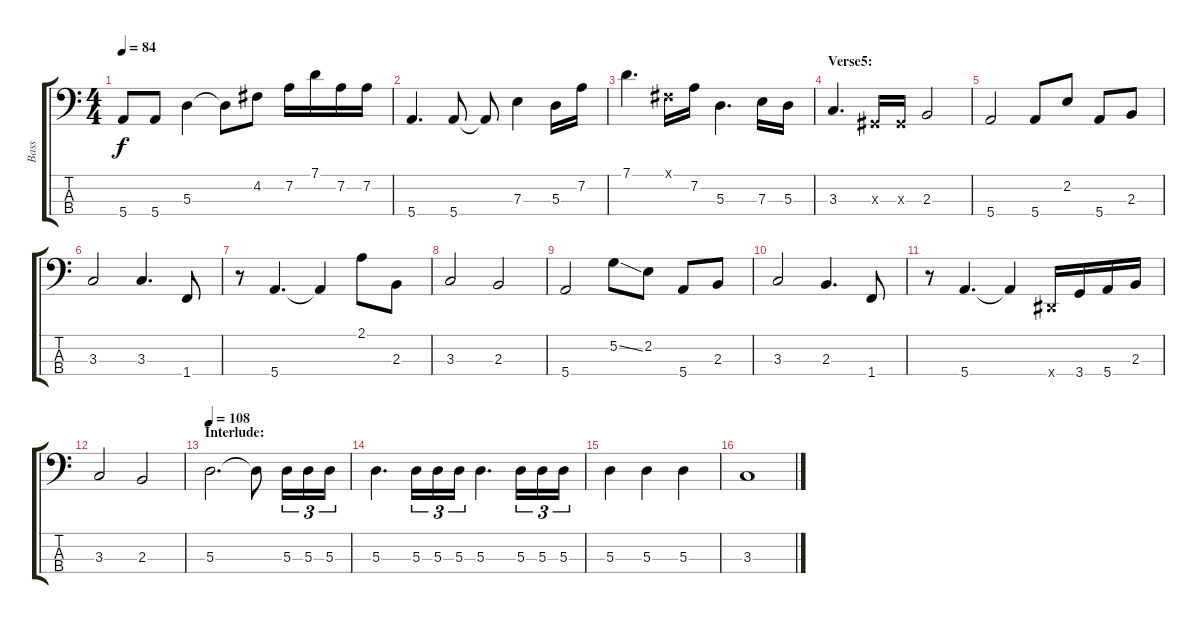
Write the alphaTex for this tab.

\track ("Bass" "Bass") {instrument electricbassfinger}
\staff {score tabs}
\tuning (G2 D2 A1 E1) {hide}
\ts (4 4)
\tempo 84
\clef f4
\ks c
5.4{t}.8{dy f} 5.4.8 5.3.4 5.3{t}.8 4.2.8 7.2.16 7.1.16 7.2.16 7.2.16 |
5.4.4{d} 5.4.8 5.4{t}.8 7.3.4 5.3.16 7.2.16 |
7.1.4{d} -1.1{x}.16 7.2.16 5.3.4{d} 7.3.16 5.3.16 |
\section ("" "Verse5:")
3.3.4{d} -1.3{x}.16 -1.3{x}.16 2.3.2 |
5.4.2 5.4.8 2.2.8 5.4.8 2.3.8 |
3.3.2 3.3.4{d} 1.4.8 |
r.8 5.4.4{d} 5.4{t}.4 2.1.8 2.3.8 |
3.3.2 2.3.2 |
5.4.2 5.2{ss}.8 2.2.8 5.4.8 2.3.8 |
3.3.2 2.3.4{d} 1.4.8 |
r.8 5.4.4{d} 5.4{t}.4 -1.4{x}.16 3.4.16 5.4.16 2.3.16 |
3.3.2 2.3.2 |
\section ("" "Interlude:")
\tempo 108
5.3.2{d} 5.3{t}.8 5.3.16{tu (3 2)} 5.3.16{tu (3 2)} 5.3.16{tu (3 2)} |
5.3.4{d} 5.3.16{tu (3 2)} 5.3.16{tu (3 2)} 5.3.16{tu (3 2)} 5.3.4{d} 5.3.16{tu (3 2)} 5.3.16{tu (3 2)} 5.3.16{tu (3 2)} |
5.3.4 5.3.4 5.3.4 |
3.3.1
